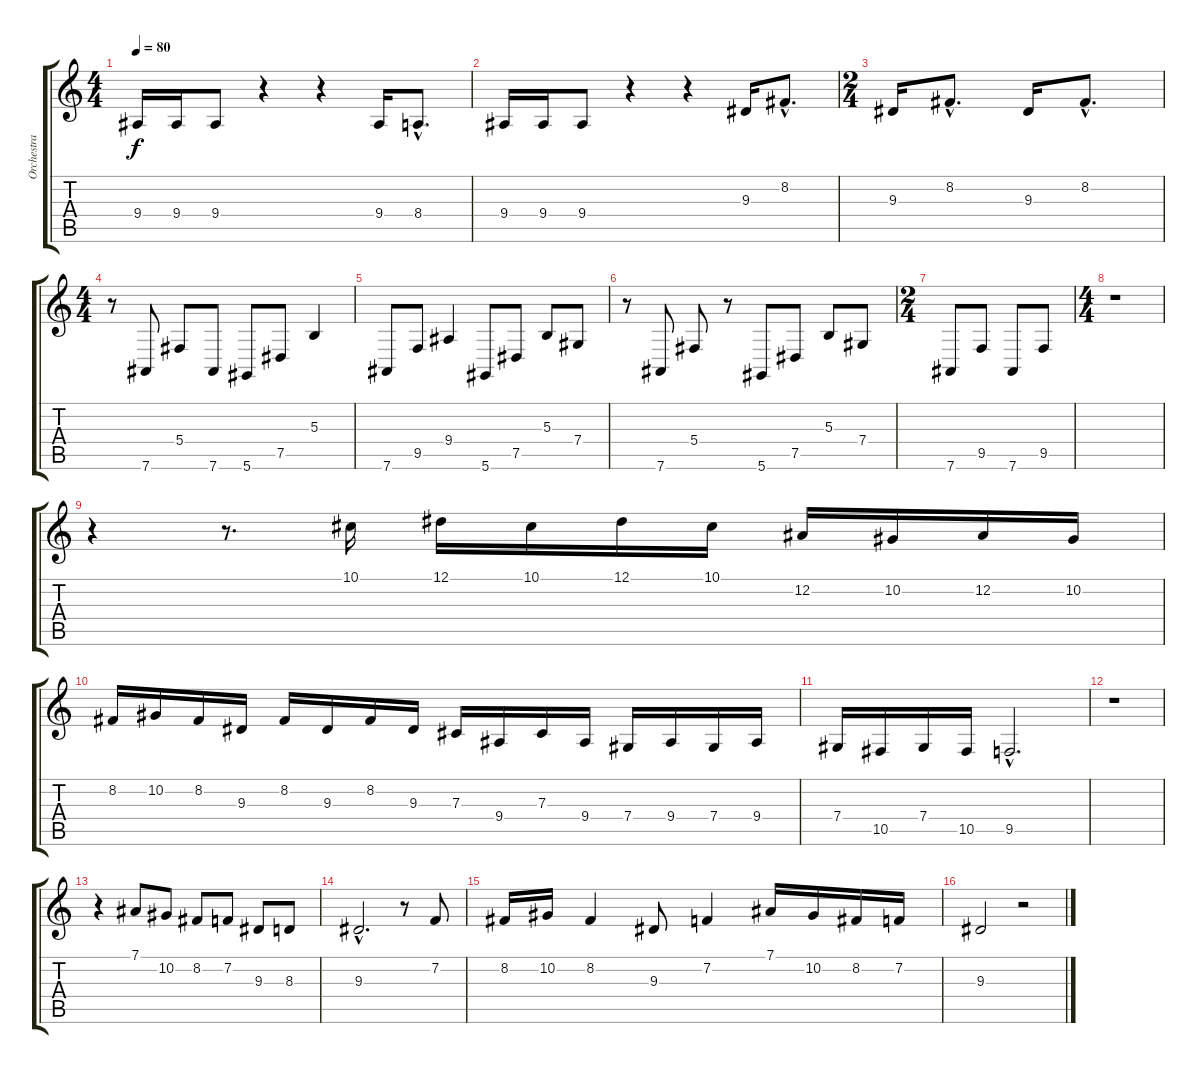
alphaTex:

\track ("Orchestra" "Orchestra") {instrument stringensemble1}
\staff {score tabs}
\tuning (Eb4 Bb3 Gb3 Db3 Ab2 Eb2) {hide}
\ts (4 4)
\tempo 80
\clef g2
\ks c
9.4.16{dy f} 9.4.16 9.4.8 r.4 r.4 9.4.16 8.4{hac}.8{d} |
9.4.16 9.4.16 9.4.8 r.4 r.4 9.3.16 8.2{hac}.8{d} |
\ts (2 4)
9.3.16 8.2{hac}.8{d} 9.3.16 8.2{hac}.8{d} |
\ts (4 4)
r.8 7.6.8 5.4.8 7.6.8 5.6.8 7.5.8 5.3.4 |
7.6.8 9.5.8 9.4.4 5.6.8 7.5.8 5.3.8 7.4.8 |
r.8 7.6.8 5.4.8 r.8 5.6.8 7.5.8 5.3.8 7.4.8 |
\ts (2 4)
7.6.8 9.5.8 7.6.8 9.5.8 |
\ts (4 4)
r.1 |
r.4 r.8{d} 10.1.16 12.1.16 10.1.16 12.1.16 10.1.16 12.2.16 10.2.16 12.2.16 10.2.16 |
8.2.16 10.2.16 8.2.16 9.3.16 8.2.16 9.3.16 8.2.16 9.3.16 7.3.16 9.4.16 7.3.16 9.4.16 7.4.16 9.4.16 7.4.16 9.4.16 |
7.4.16 10.5.16 7.4.16 10.5.16 9.5{hac}.2{d} |
r.1 |
r.4 7.1.8 10.2.8 8.2.8 7.2.8 9.3.8 8.3.8 |
9.3{hac}.2{d} r.8 7.2.8 |
8.2.16 10.2.16 8.2.4 9.3.8 7.2.4 7.1.16 10.2.16 8.2.16 7.2.16 |
9.3.2 r.2
